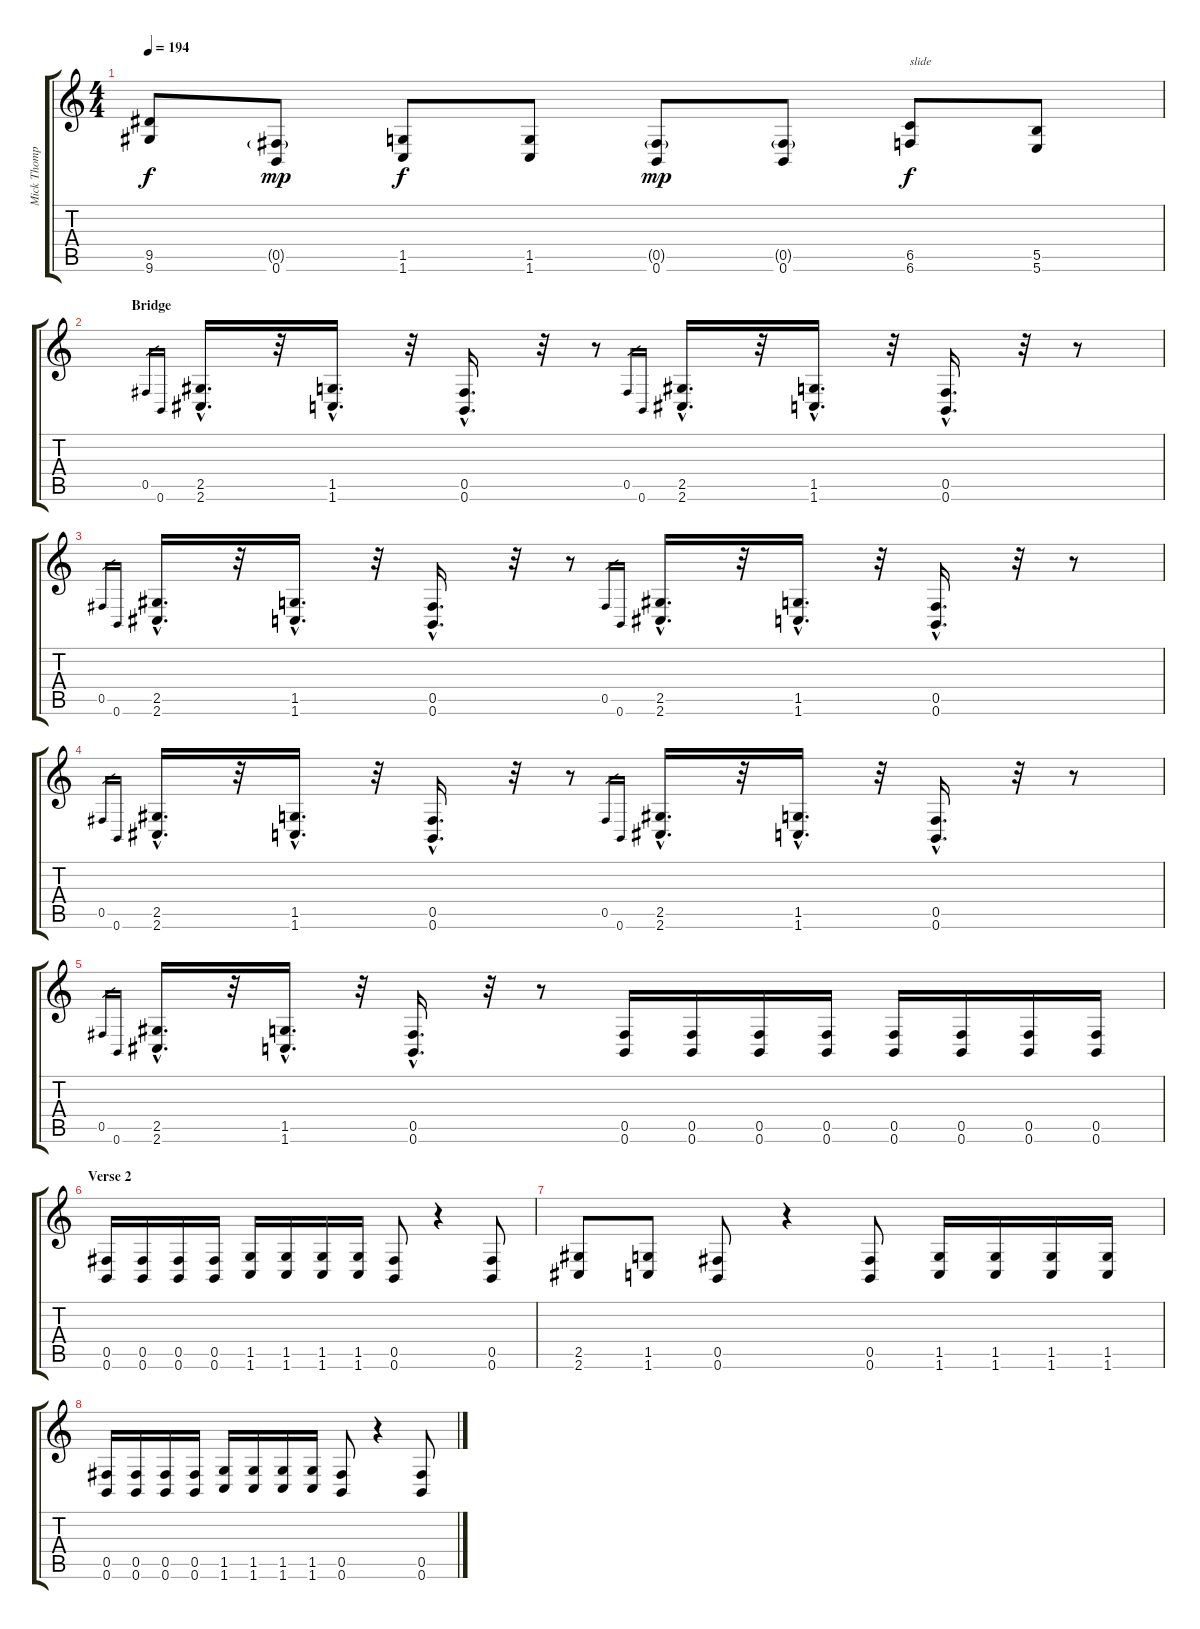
\track ("Mick Thompson" "Mick Thomp") {instrument overdrivenguitar}
\staff {score tabs}
\tuning (Db4 Ab3 E3 B2 Gb2 B1) {hide}
\ts (4 4)
\tempo 194
\clef g2
\ks c
(9.5{t} 9.6{t}).8{dy f} (0.5{g} 0.6).8{dy mp} (1.5 1.6).8{dy f} (1.5 1.6).8 (0.5{g} 0.6).8{dy mp} (0.5{g} 0.6).8 (6.5 6.6).8{txt "slide" dy f} (5.5 5.6).8 |
\section ("" "Bridge")
0.5.16{gr} 0.6.16{gr} (2.5{hac} 2.6{hac}).16{d} r.32 (1.5{hac} 1.6{hac}).16{d} r.32 (0.5{hac} 0.6{hac}).16{d} r.32 r.8 0.5.16{gr} 0.6.16{gr} (2.5{hac} 2.6{hac}).16{d} r.32 (1.5{hac} 1.6{hac}).16{d} r.32 (0.5{hac} 0.6{hac}).16{d} r.32 r.8 |
0.5.16{gr} 0.6.16{gr} (2.5{hac} 2.6{hac}).16{d} r.32 (1.5{hac} 1.6{hac}).16{d} r.32 (0.5{hac} 0.6{hac}).16{d} r.32 r.8 0.5.16{gr} 0.6.16{gr} (2.5{hac} 2.6{hac}).16{d} r.32 (1.5{hac} 1.6{hac}).16{d} r.32 (0.5{hac} 0.6{hac}).16{d} r.32 r.8 |
0.5.16{gr} 0.6.16{gr} (2.5{hac} 2.6{hac}).16{d} r.32 (1.5{hac} 1.6{hac}).16{d} r.32 (0.5{hac} 0.6{hac}).16{d} r.32 r.8 0.5.16{gr} 0.6.16{gr} (2.5{hac} 2.6{hac}).16{d} r.32 (1.5{hac} 1.6{hac}).16{d} r.32 (0.5{hac} 0.6{hac}).16{d} r.32 r.8 |
0.5.16{gr} 0.6.16{gr} (2.5{hac} 2.6{hac}).16{d} r.32 (1.5{hac} 1.6{hac}).16{d} r.32 (0.5{hac} 0.6{hac}).16{d} r.32 r.8 (0.5 0.6).16 (0.5 0.6).16 (0.5 0.6).16 (0.5 0.6).16 (0.5 0.6).16 (0.5 0.6).16 (0.5 0.6).16 (0.5 0.6).16 |
\section ("" "Verse 2")
(0.5 0.6).16 (0.5 0.6).16 (0.5 0.6).16 (0.5 0.6).16 (1.5 1.6).16 (1.5 1.6).16 (1.5 1.6).16 (1.5 1.6).16 (0.5 0.6).8 r.4 (0.5 0.6).8 |
(2.5 2.6).8 (1.5 1.6).8 (0.5 0.6).8 r.4 (0.5 0.6).8 (1.5 1.6).16 (1.5 1.6).16 (1.5 1.6).16 (1.5 1.6).16 |
(0.5 0.6).16 (0.5 0.6).16 (0.5 0.6).16 (0.5 0.6).16 (1.5 1.6).16 (1.5 1.6).16 (1.5 1.6).16 (1.5 1.6).16 (0.5 0.6).8 r.4 (0.5 0.6).8
